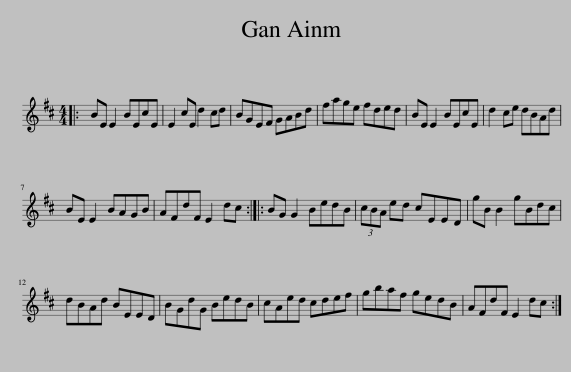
X:1
L:1/8
M:4/4
I:linebreak $
K:D
V:1 treble
V:1
|: BE E2 BEcE | E2 cE d2 cd | BGEF GABd | fage fded | BE E2 BEcE | %5
 d2 ce dBAd |$ BE E2 BAGB | AFdF E2 dc :: BG G2 BedB | (3cBA ed cEED | %10
 gB B2 gBdc |$ dBAd BEED | BGdG BedB | cAed cdef | gbaf gedB | %15
 AFdF E2 dc :| %16
